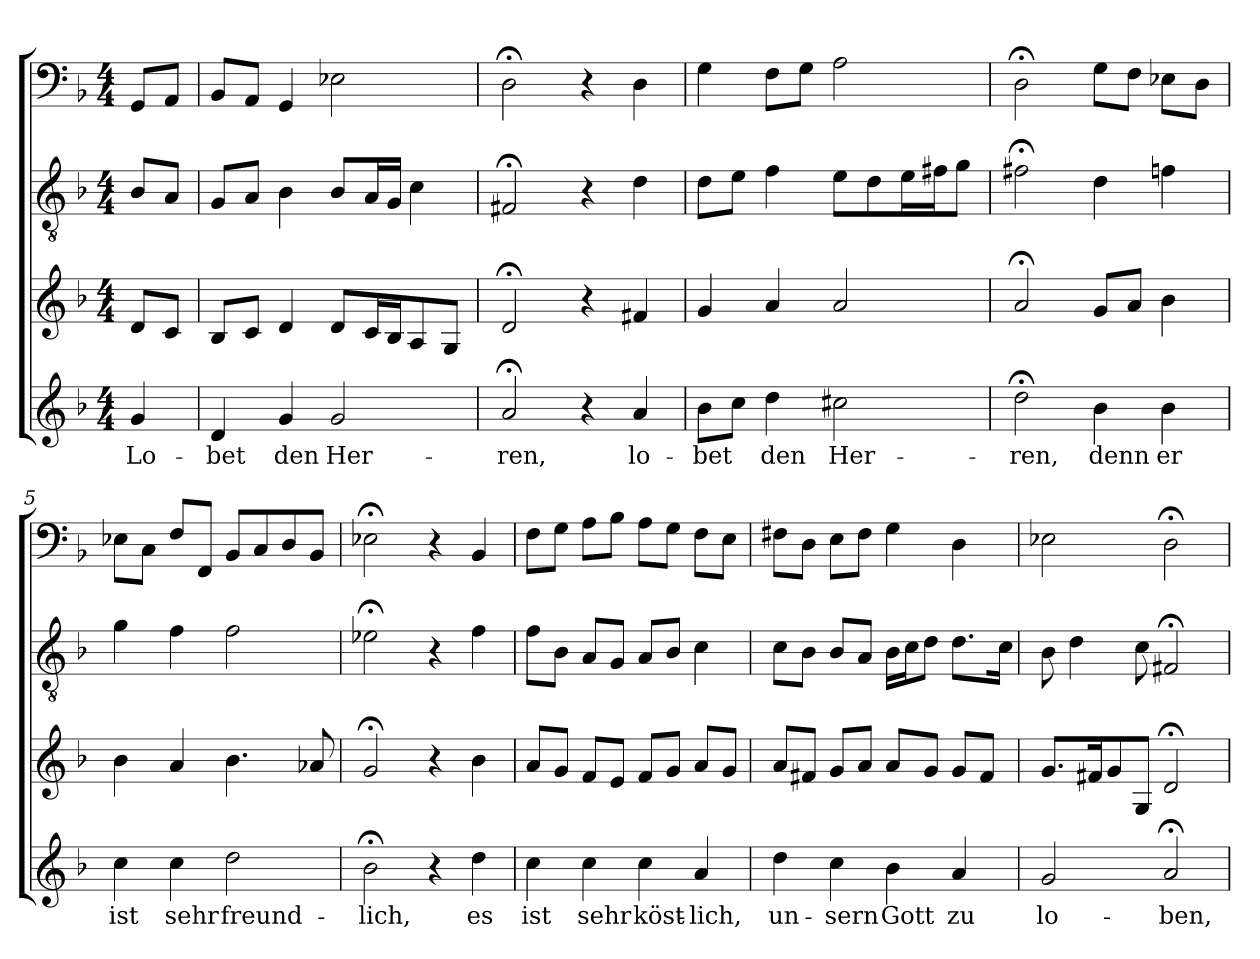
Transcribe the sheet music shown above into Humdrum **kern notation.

**kern	**text	**kern	**kern	**kern
*part4	*part4	*part3	*part2	*part1
*staff4	*staff4	*staff3	*staff2	*staff1
*clefG2	*	*clefG2	*clefGv2	*clefF4
*k[b-]	*	*k[b-]	*k[b-]	*k[b-]
*d:	*	*d:	*d:	*d:
*M4/4	*	*M4/4	*M4/4	*M4/4
=	=	=	=	=
4g/	Lo-	8d/L	8B-/L	8GG/L
.	.	8c/J	8A/J	8AA/J
=1	=1	=1	=1	=1
4d/	-bet	8B-/L	8G/L	8BB-/L
.	.	8c/J	8A/J	8AA/J
4g/	den	4d/	4B-\	4GG/
2g/	Her-	8d/L	8B-/L	2E-X\
.	.	16c/L	16A/L	.
.	.	16B-/J	16G/JJ	.
.	.	8A/	4c\	.
.	.	8G/J	.	.
=2	=2	=2	=2	=2
2a;</	-ren,	2d;</	2F#X;</	2D;<\
4r	.	4r	4r	4r
4a/	lo-	4f#X/	4d\	4D\
=3	=3	=3	=3	=3
8b-\L	-bet	4g/	8d\L	4G\
8cc\J	.	.	8e\J	.
4dd\	den	4a/	4f\	8F\L
.	.	.	.	8G\J
2cc#X\	Her-	2a/	8e\L	2A\
.	.	.	8d\	.
.	.	.	16e\L	.
.	.	.	16f#X\J	.
.	.	.	8g\J	.
=4	=4	=4	=4	=4
2dd;<\	-ren,	2a;</	2f#X;<\	2D;<\
4b-\	denn	8g/L	4d\	8G\L
.	.	8a/J	.	8F\J
4b-\	er	4b-\	4fn\	8E-X\L
.	.	.	.	8D\J
=5	=5	=5	=5	=5
4cc\	ist	4b-\	4g\	8E-X\L
.	.	.	.	8C\J
4cc\	sehr	4a/	4f\	8F/L
.	.	.	.	8FF/J
2dd\	freund-	4.b-\	2f\	8BB-/L
.	.	.	.	8C/
.	.	.	.	8D/
.	.	8a-X/	.	8BB-/J
=6	=6	=6	=6	=6
2b-;<\	-lich,	2g;</	2e-X;<\	2E-X;<\
4r	.	4r	4r	4r
4dd\	es	4b-\	4f\	4BB-/
=7	=7	=7	=7	=7
4cc\	ist	8a/L	8f\L	8F\L
.	.	8g/J	8B-\J	8G\J
4cc\	sehr	8f/L	8A/L	8A\L
.	.	8e/J	8G/J	8B-\J
4cc\	köst-	8f/L	8A/L	8A\L
.	.	8g/J	8B-/J	8G\J
4a/	-lich,	8a/L	4c\	8F\L
.	.	8g/J	.	8E\J
=8	=8	=8	=8	=8
4dd\	un-	8a/L	8c\L	8F#X\L
.	.	8f#X/J	8B-\J	8D\J
4cc\	-sern	8g/L	8B-/L	8E\L
.	.	8a/J	8A/J	8F#\J
4b-\	Gott	8a/L	16B-\LL	4G\
.	.	.	16c\J	.
.	.	8g/J	8d\J	.
4a/	zu	8g/L	8.d\L	4D\
.	.	8f#/J	.	.
.	.	.	16c\Jk	.
=9	=9	=9	=9	=9
2g/	lo-	8.g/L	8B-\	2E-X\
.	.	.	4d\	.
.	.	16f#X/K	.	.
.	.	8g/	.	.
.	.	8G/J	8c\	.
2a;</	-ben,	2d;</	2F#X;</	2D;<\
=	=	=	=	=
*-	*-	*-	*-	*-
